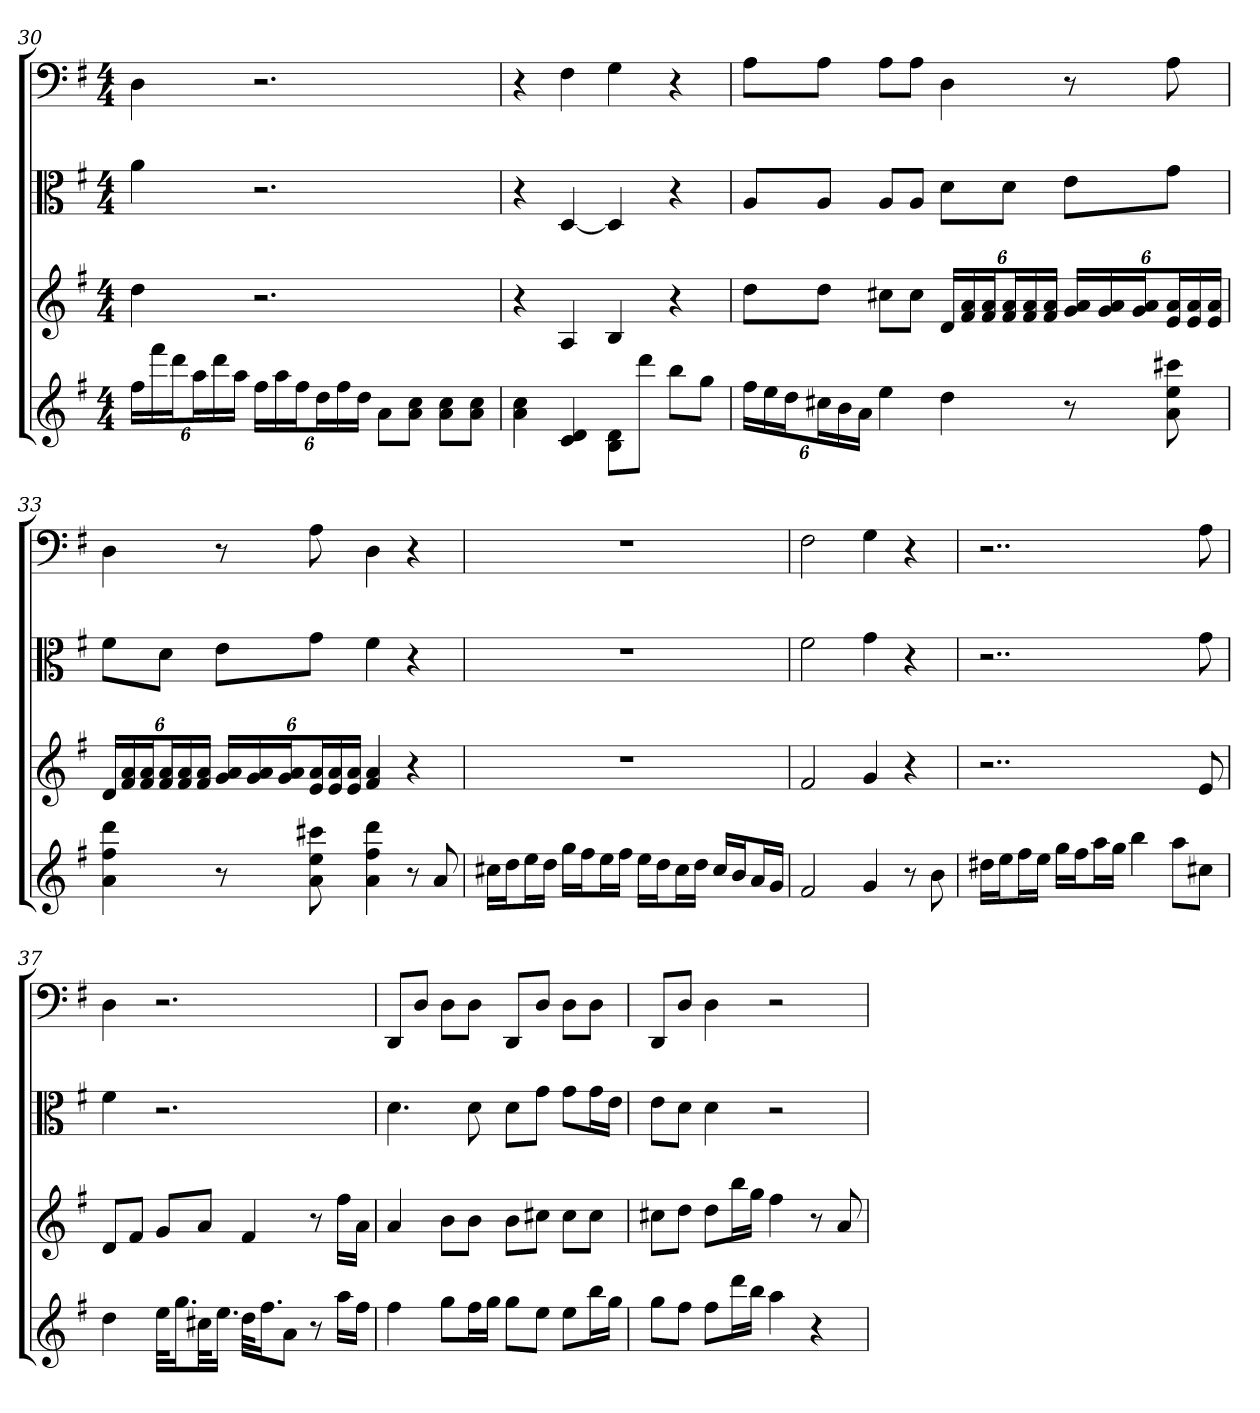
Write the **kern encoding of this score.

**kern	**kern	**kern	**kern
*part4	*part3	*part2	*part1
*staff4	*staff3	*staff2	*staff1
*	*	*clefC3	*clefF4
*k[f#]	*k[f#]	*k[f#]	*k[f#]
*G:	*G:	*G:	*G:
*M4/4	*M4/4	*M4/4	*M4/4
=30	=30	=30	=30
24ff#LL	4dd	4a	4D
24fff#	.	.	.
24dddJ	.	.	.
24aaL	.	.	.
24ddd	.	.	.
24aaJJ	.	.	.
24ff#LL	2.r	2.r	2.r
24aa	.	.	.
24ff#J	.	.	.
24ddL	.	.	.
24ff#	.	.	.
24ddJJ	.	.	.
8aL	.	.	.
8a 8ccJ	.	.	.
8a 8ccL	.	.	.
8a 8ccJ	.	.	.
=31	=31	=31	=31
4a 4cc	4r	4r	4r
4c 4d	4A	[4D	4F#
8B 8dL	4B	4D]	4G
8dddJ	.	.	.
8bbL	4r	4r	4r
8ggJ	.	.	.
=32	=32	=32	=32
24ff#LL	8ddL	8A/L	8A\L
24ee	.	.	.
24ddJ	.	.	.
24cc#XL	8ddJ	8A/J	8A\J
24b	.	.	.
24aJJ	.	.	.
4ee	8cc#XL	8A/L	8A\L
.	8cc#J	8A/J	8A\J
4dd	24dLL	8d\L	4D
.	24f# 24a	.	.
.	24f# 24aJ	.	.
.	24f# 24aL	8d\J	.
.	24f# 24a	.	.
.	24f# 24aJJ	.	.
8r	24g 24aLL	8e\L	8r
.	24g 24a	.	.
.	24g 24aJ	.	.
8a 8ee 8ccc#X	24e 24aL	8g\J	8A
.	24e 24a	.	.
.	24e 24aJJ	.	.
=33	=33	=33	=33
4a 4ff# 4ddd	24dLL	8f#\L	4D
.	24f# 24a	.	.
.	24f# 24aJ	.	.
.	24f# 24aL	8d\J	.
.	24f# 24a	.	.
.	24f# 24aJJ	.	.
8r	24g 24aLL	8e\L	8r
.	24g 24a	.	.
.	24g 24aJ	.	.
8a 8ee 8ccc#X	24e 24aL	8g\J	8A
.	24e 24a	.	.
.	24e 24aJJ	.	.
4a 4ff# 4ddd	4f# 4a	4f#	4D
8r	4r	4r	4r
8a	.	.	.
=34	=34	=34	=34
16cc#XLL	1r	1r	1r
16ddJ	.	.	.
16eeL	.	.	.
16ddJJ	.	.	.
16ggLL	.	.	.
16ff#J	.	.	.
16eeL	.	.	.
16ff#JJ	.	.	.
16eeLL	.	.	.
16ddJ	.	.	.
16cc#L	.	.	.
16ddJJ	.	.	.
16cc#LL	.	.	.
16bJ	.	.	.
16aL	.	.	.
16gJJ	.	.	.
=35	=35	=35	=35
2f#	2f#	2f#	2F#
4g	4g	4g	4G
8r	4r	4r	4r
8b	.	.	.
=36	=36	=36	=36
16dd#XLL	2..r	2..r	2..r
16eeJ	.	.	.
16ff#L	.	.	.
16eeJJ	.	.	.
16ggLL	.	.	.
16ff#J	.	.	.
16aaL	.	.	.
16ggJJ	.	.	.
4bb	.	.	.
8aaL	.	.	.
8cc#XJ	8e	8g	8A
=37	=37	=37	=37
4dd	8dL	4f#	4D
.	8f#J	.	.
32eeKLL	8gL	2.r	2.r
16.ggJ	.	.	.
32cc#XKL	8aJ	.	.
16.eeJJ	.	.	.
32ddKLL	4f#	.	.
16.ff#J	.	.	.
8aJ	.	.	.
8r	8r	.	.
16aaLL	16ff#LL	.	.
16ff#JJ	16aJJ	.	.
=38	=38	=38	=38
4ff#	4a	4.d	8DD/L
.	.	.	8D/J
8ggL	8bL	.	8D\L
16ff#L	8bJ	8d	8D\J
16ggJJ	.	.	.
8ggL	8bL	8d\L	8DD/L
8eeJ	8cc#XJ	8g\J	8D/J
8eeL	8cc#L	8g\L	8D\L
16bbL	8cc#J	16g\L	8D\J
16ggJJ	.	16e\JJ	.
=39	=39	=39	=39
8ggL	8cc#XL	8e\L	8DD/L
8ff#J	8ddJ	8d\J	8D/J
8ff#L	8ddL	4d	4D
16dddL	16bbL	.	.
16bbJJ	16ggJJ	.	.
4aa	4ff#	2r	2r
4r	8r	.	.
.	8a	.	.
=	=	=	=
*-	*-	*-	*-
